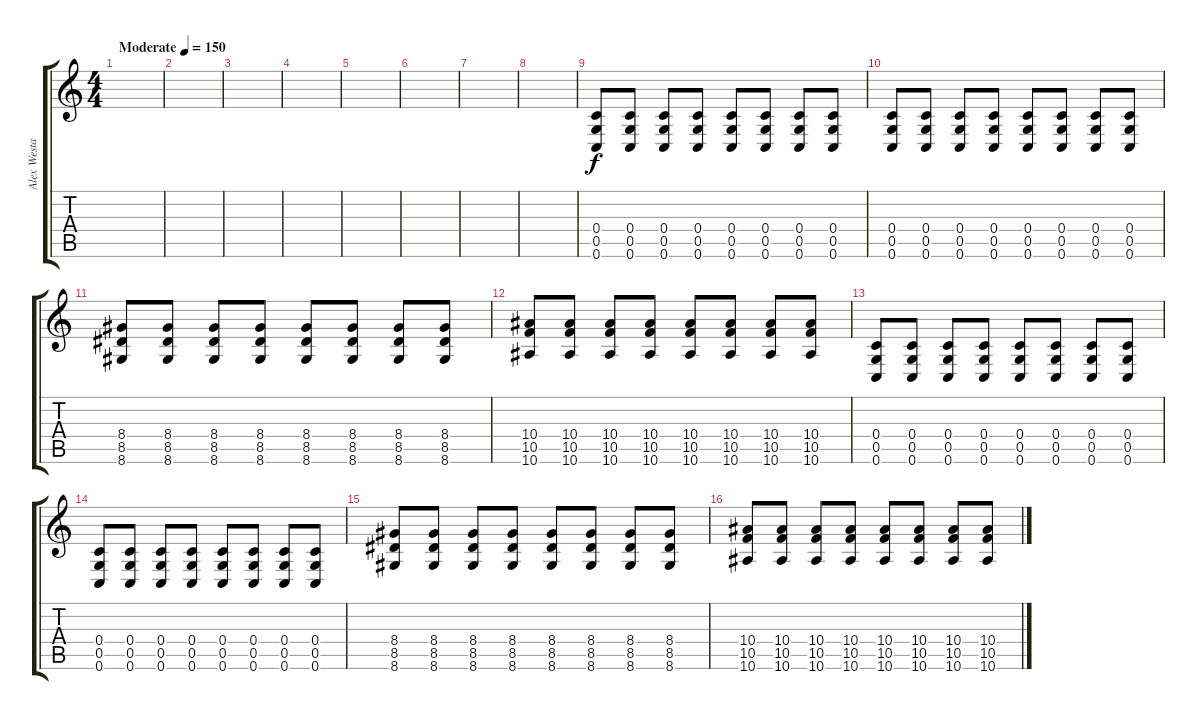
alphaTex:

\track ("Alex Westaway" "Alex Westa") {instrument overdrivenguitar}
\staff {score tabs}
\tuning (D4 A3 F3 C3 G2 C2) {hide}
\ts (4 4)
\tempo (150 "Moderate")
\clef g2
\ks c
|
|
|
|
|
|
|
|
(0.4 0.5 0.6).8 (0.4 0.5 0.6).8 (0.4 0.5 0.6).8 (0.4 0.5 0.6).8 (0.4 0.5 0.6).8 (0.4 0.5 0.6).8 (0.4 0.5 0.6).8 (0.4 0.5 0.6).8 |
(0.4 0.5 0.6).8 (0.4 0.5 0.6).8 (0.4 0.5 0.6).8 (0.4 0.5 0.6).8 (0.4 0.5 0.6).8 (0.4 0.5 0.6).8 (0.4 0.5 0.6).8 (0.4 0.5 0.6).8 |
(8.4 8.5 8.6).8 (8.4 8.5 8.6).8 (8.4 8.5 8.6).8 (8.4 8.5 8.6).8 (8.4 8.5 8.6).8 (8.4 8.5 8.6).8 (8.4 8.5 8.6).8 (8.4 8.5 8.6).8 |
(10.4 10.5 10.6).8 (10.4 10.5 10.6).8 (10.4 10.5 10.6).8 (10.4 10.5 10.6).8 (10.4 10.5 10.6).8 (10.4 10.5 10.6).8 (10.4 10.5 10.6).8 (10.4 10.5 10.6).8 |
(0.4 0.5 0.6).8 (0.4 0.5 0.6).8 (0.4 0.5 0.6).8 (0.4 0.5 0.6).8 (0.4 0.5 0.6).8 (0.4 0.5 0.6).8 (0.4 0.5 0.6).8 (0.4 0.5 0.6).8 |
(0.4 0.5 0.6).8 (0.4 0.5 0.6).8 (0.4 0.5 0.6).8 (0.4 0.5 0.6).8 (0.4 0.5 0.6).8 (0.4 0.5 0.6).8 (0.4 0.5 0.6).8 (0.4 0.5 0.6).8 |
(8.4 8.5 8.6).8 (8.4 8.5 8.6).8 (8.4 8.5 8.6).8 (8.4 8.5 8.6).8 (8.4 8.5 8.6).8 (8.4 8.5 8.6).8 (8.4 8.5 8.6).8 (8.4 8.5 8.6).8 |
(10.4 10.5 10.6).8 (10.4 10.5 10.6).8 (10.4 10.5 10.6).8 (10.4 10.5 10.6).8 (10.4 10.5 10.6).8 (10.4 10.5 10.6).8 (10.4 10.5 10.6).8 (10.4 10.5 10.6).8
